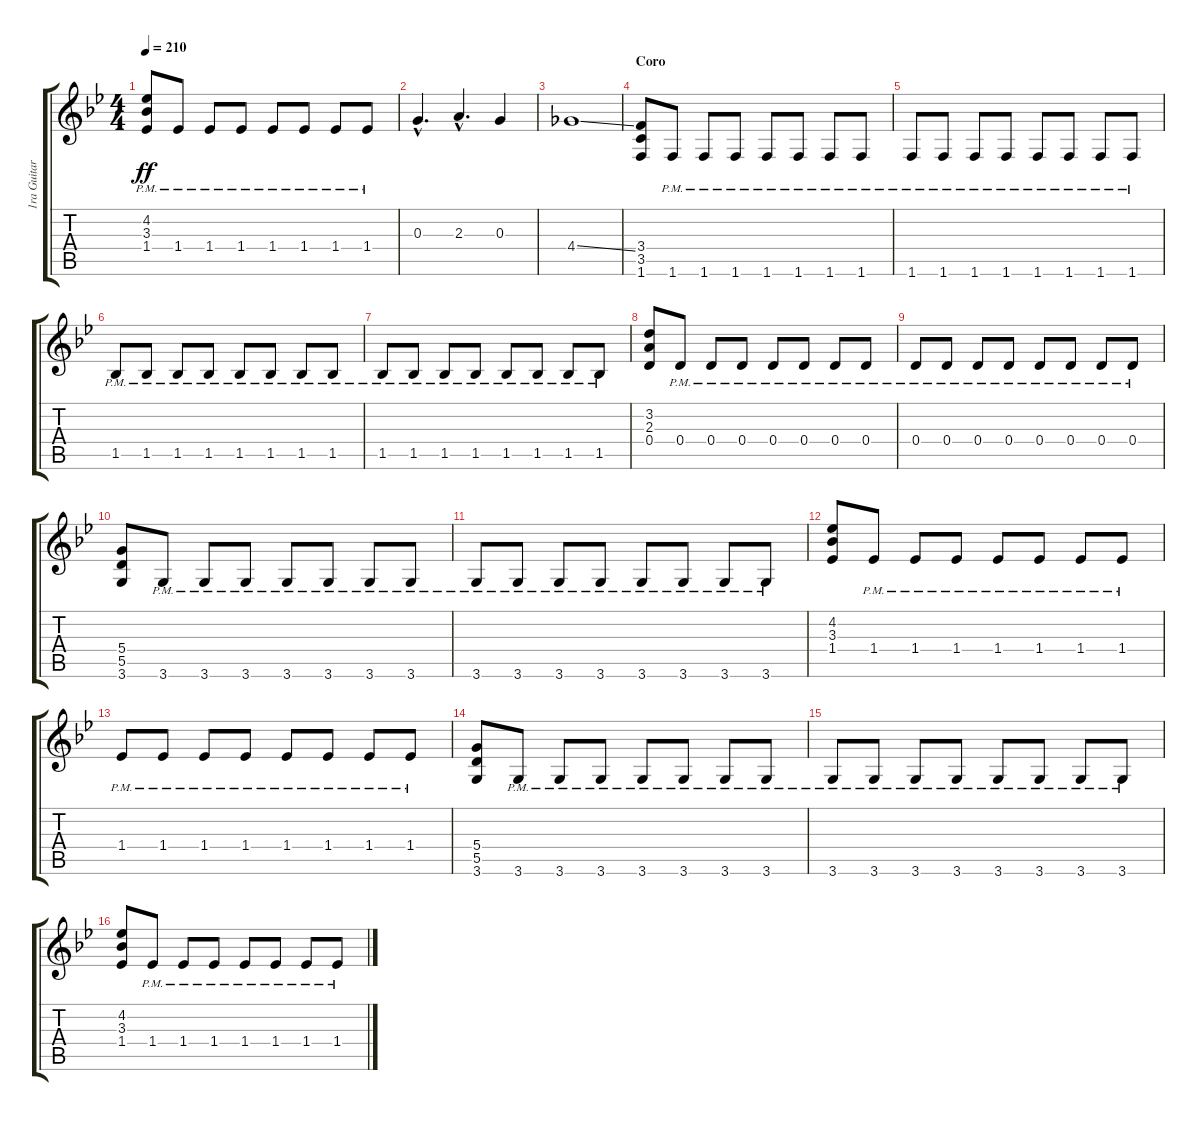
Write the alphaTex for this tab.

\track ("1ra Guitarra" "1ra Guitar") {instrument overdrivenguitar}
\staff {score tabs}
\tuning (E4 B3 G3 D3 A2 E2) {hide}
\ts (4 4)
\tempo 210
\clef g2
\ks gminor
(4.2{pm} 3.3{pm} 1.4{pm}).8{dy ff} 1.4{pm}.8 1.4{pm}.8 1.4{pm}.8 1.4{pm}.8 1.4{pm}.8 1.4{pm}.8 1.4{pm}.8 |
0.3{hac}.4{d} 2.3{hac}.4{d} 0.3.4 |
4.4{ss}.1 |
\section ("" "Coro")
(3.4 3.5 1.6).8 1.6{pm}.8 1.6{pm}.8 1.6{pm}.8 1.6{pm}.8 1.6{pm}.8 1.6{pm}.8 1.6{pm}.8 |
1.6{pm}.8 1.6{pm}.8 1.6{pm}.8 1.6{pm}.8 1.6{pm}.8 1.6{pm}.8 1.6{pm}.8 1.6{pm}.8 |
1.5{pm}.8 1.5{pm}.8 1.5{pm}.8 1.5{pm}.8 1.5{pm}.8 1.5{pm}.8 1.5{pm}.8 1.5{pm}.8 |
1.5{pm}.8 1.5{pm}.8 1.5{pm}.8 1.5{pm}.8 1.5{pm}.8 1.5{pm}.8 1.5{pm}.8 1.5{pm}.8 |
(3.2 2.3 0.4).8 0.4{pm}.8 0.4{pm}.8 0.4{pm}.8 0.4{pm}.8 0.4{pm}.8 0.4{pm}.8 0.4{pm}.8 |
0.4{pm}.8 0.4{pm}.8 0.4{pm}.8 0.4{pm}.8 0.4{pm}.8 0.4{pm}.8 0.4{pm}.8 0.4{pm}.8 |
(5.4 5.5 3.6).8 3.6{pm}.8 3.6{pm}.8 3.6{pm}.8 3.6{pm}.8 3.6{pm}.8 3.6{pm}.8 3.6{pm}.8 |
3.6{pm}.8 3.6{pm}.8 3.6{pm}.8 3.6{pm}.8 3.6{pm}.8 3.6{pm}.8 3.6{pm}.8 3.6{pm}.8 |
(4.2 3.3 1.4).8 1.4{pm}.8 1.4{pm}.8 1.4{pm}.8 1.4{pm}.8 1.4{pm}.8 1.4{pm}.8 1.4{pm}.8 |
1.4{pm}.8 1.4{pm}.8 1.4{pm}.8 1.4{pm}.8 1.4{pm}.8 1.4{pm}.8 1.4{pm}.8 1.4{pm}.8 |
(5.4 5.5 3.6).8 3.6{pm}.8 3.6{pm}.8 3.6{pm}.8 3.6{pm}.8 3.6{pm}.8 3.6{pm}.8 3.6{pm}.8 |
3.6{pm}.8 3.6{pm}.8 3.6{pm}.8 3.6{pm}.8 3.6{pm}.8 3.6{pm}.8 3.6{pm}.8 3.6{pm}.8 |
(4.2 3.3 1.4).8 1.4{pm}.8 1.4{pm}.8 1.4{pm}.8 1.4{pm}.8 1.4{pm}.8 1.4{pm}.8 1.4{pm}.8
